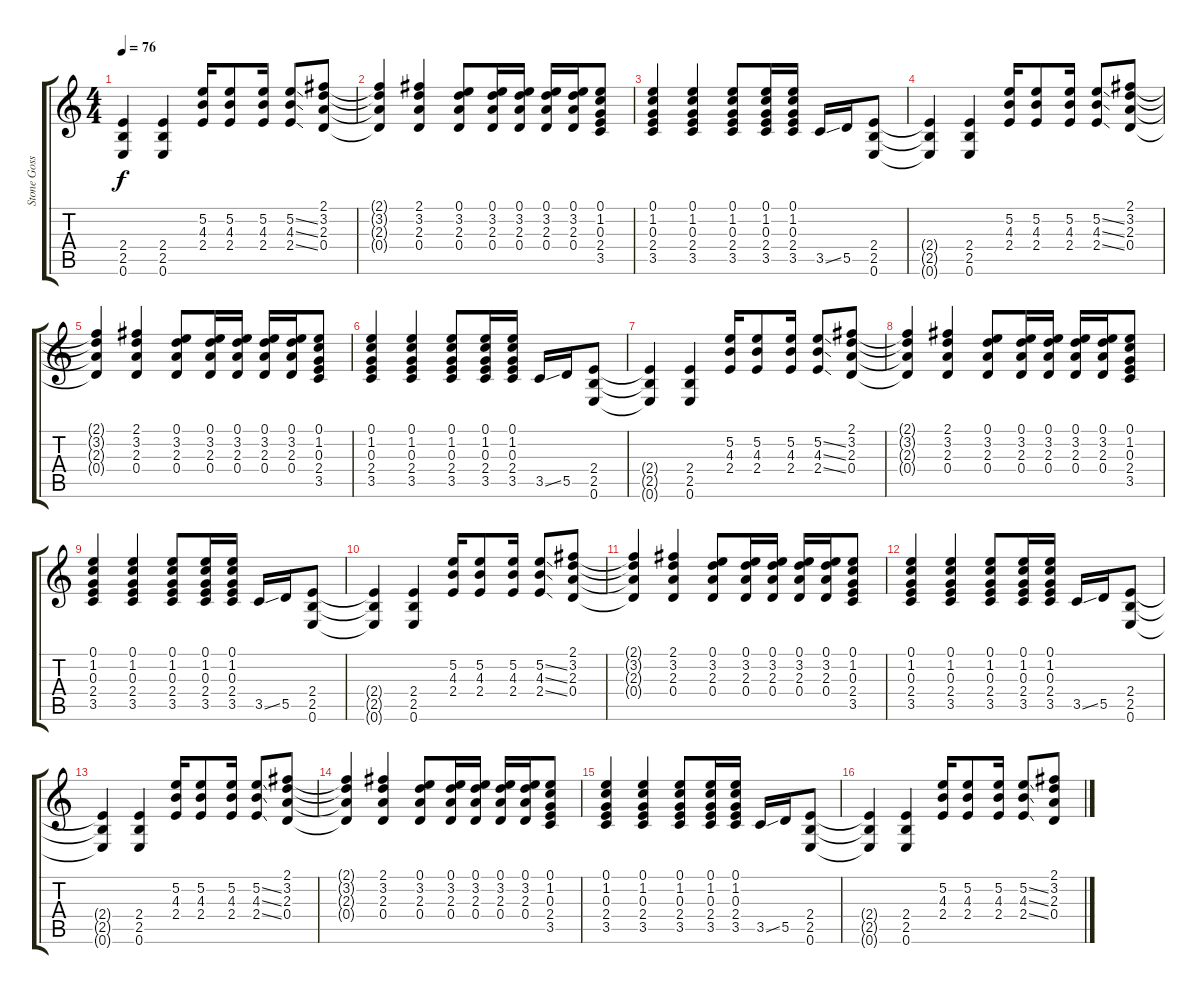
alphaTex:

\track ("Stone Gossard (Guitar)" "Stone Goss") {instrument electricguitarclean}
\staff {score tabs}
\tuning (E4 B3 G3 D3 A2 E2) {hide}
\ts (4 4)
\tempo 76
\clef g2
\ks c
(2.4{t} 2.5{t} 0.6{t}).4{dy f} (2.4 2.5 0.6).4 (5.2 4.3 2.4).16 (5.2 4.3 2.4).8 (5.2 4.3 2.4).16 (5.2{ss} 4.3{ss} 2.4{ss}).8 (2.1 3.2 2.3 0.4).8 |
(2.1{t} 3.2{t} 2.3{t} 0.4{t}).4 (2.1 3.2 2.3 0.4).4 (0.1 3.2 2.3 0.4).8 (0.1 3.2 2.3 0.4).16 (0.1 3.2 2.3 0.4).16 (0.1 3.2 2.3 0.4).16 (0.1 3.2 2.3 0.4).16 (0.1 1.2 0.3 2.4 3.5).8 |
(0.1 1.2 0.3 2.4 3.5).4 (0.1 1.2 0.3 2.4 3.5).4 (0.1 1.2 0.3 2.4 3.5).8 (0.1 1.2 0.3 2.4 3.5).16 (0.1 1.2 0.3 2.4 3.5).16 3.5{ss}.16 5.5.16 (2.4 2.5 0.6).8 |
(2.4{t} 2.5{t} 0.6{t}).4 (2.4 2.5 0.6).4 (5.2 4.3 2.4).16 (5.2 4.3 2.4).8 (5.2 4.3 2.4).16 (5.2{ss} 4.3{ss} 2.4{ss}).8 (2.1 3.2 2.3 0.4).8 |
(2.1{t} 3.2{t} 2.3{t} 0.4{t}).4 (2.1 3.2 2.3 0.4).4 (0.1 3.2 2.3 0.4).8 (0.1 3.2 2.3 0.4).16 (0.1 3.2 2.3 0.4).16 (0.1 3.2 2.3 0.4).16 (0.1 3.2 2.3 0.4).16 (0.1 1.2 0.3 2.4 3.5).8 |
(0.1 1.2 0.3 2.4 3.5).4 (0.1 1.2 0.3 2.4 3.5).4 (0.1 1.2 0.3 2.4 3.5).8 (0.1 1.2 0.3 2.4 3.5).16 (0.1 1.2 0.3 2.4 3.5).16 3.5{ss}.16 5.5.16 (2.4 2.5 0.6).8 |
(2.4{t} 2.5{t} 0.6{t}).4 (2.4 2.5 0.6).4 (5.2 4.3 2.4).16 (5.2 4.3 2.4).8 (5.2 4.3 2.4).16 (5.2{ss} 4.3{ss} 2.4{ss}).8 (2.1 3.2 2.3 0.4).8 |
(2.1{t} 3.2{t} 2.3{t} 0.4{t}).4 (2.1 3.2 2.3 0.4).4 (0.1 3.2 2.3 0.4).8 (0.1 3.2 2.3 0.4).16 (0.1 3.2 2.3 0.4).16 (0.1 3.2 2.3 0.4).16 (0.1 3.2 2.3 0.4).16 (0.1 1.2 0.3 2.4 3.5).8 |
(0.1 1.2 0.3 2.4 3.5).4 (0.1 1.2 0.3 2.4 3.5).4 (0.1 1.2 0.3 2.4 3.5).8 (0.1 1.2 0.3 2.4 3.5).16 (0.1 1.2 0.3 2.4 3.5).16 3.5{ss}.16 5.5.16 (2.4 2.5 0.6).8 |
(2.4{t} 2.5{t} 0.6{t}).4 (2.4 2.5 0.6).4 (5.2 4.3 2.4).16 (5.2 4.3 2.4).8 (5.2 4.3 2.4).16 (5.2{ss} 4.3{ss} 2.4{ss}).8 (2.1 3.2 2.3 0.4).8 |
(2.1{t} 3.2{t} 2.3{t} 0.4{t}).4 (2.1 3.2 2.3 0.4).4 (0.1 3.2 2.3 0.4).8 (0.1 3.2 2.3 0.4).16 (0.1 3.2 2.3 0.4).16 (0.1 3.2 2.3 0.4).16 (0.1 3.2 2.3 0.4).16 (0.1 1.2 0.3 2.4 3.5).8 |
(0.1 1.2 0.3 2.4 3.5).4 (0.1 1.2 0.3 2.4 3.5).4 (0.1 1.2 0.3 2.4 3.5).8 (0.1 1.2 0.3 2.4 3.5).16 (0.1 1.2 0.3 2.4 3.5).16 3.5{ss}.16 5.5.16 (2.4 2.5 0.6).8 |
(2.4{t} 2.5{t} 0.6{t}).4 (2.4 2.5 0.6).4 (5.2 4.3 2.4).16 (5.2 4.3 2.4).8 (5.2 4.3 2.4).16 (5.2{ss} 4.3{ss} 2.4{ss}).8 (2.1 3.2 2.3 0.4).8 |
(2.1{t} 3.2{t} 2.3{t} 0.4{t}).4 (2.1 3.2 2.3 0.4).4 (0.1 3.2 2.3 0.4).8 (0.1 3.2 2.3 0.4).16 (0.1 3.2 2.3 0.4).16 (0.1 3.2 2.3 0.4).16 (0.1 3.2 2.3 0.4).16 (0.1 1.2 0.3 2.4 3.5).8 |
(0.1 1.2 0.3 2.4 3.5).4 (0.1 1.2 0.3 2.4 3.5).4 (0.1 1.2 0.3 2.4 3.5).8 (0.1 1.2 0.3 2.4 3.5).16 (0.1 1.2 0.3 2.4 3.5).16 3.5{ss}.16 5.5.16 (2.4 2.5 0.6).8 |
(2.4{t} 2.5{t} 0.6{t}).4 (2.4 2.5 0.6).4 (5.2 4.3 2.4).16 (5.2 4.3 2.4).8 (5.2 4.3 2.4).16 (5.2{ss} 4.3{ss} 2.4{ss}).8 (2.1 3.2 2.3 0.4).8
